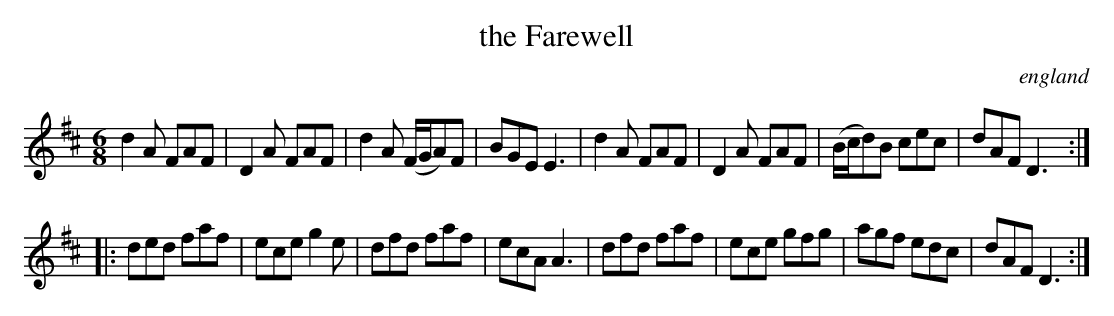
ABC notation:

X:1
T:the Farewell
O:england
M:6/8
K:D
d2A FAF| D2A FAF| d2A (F/G/A)F| BGE E3|\
d2A FAF| D2A FAF| (B/c/d)B cec| dAF D3::
ded faf| ece g2e| dfd faf| ecA A3|\
dfd faf| ece gfg| agf edc| dAF D3:|
